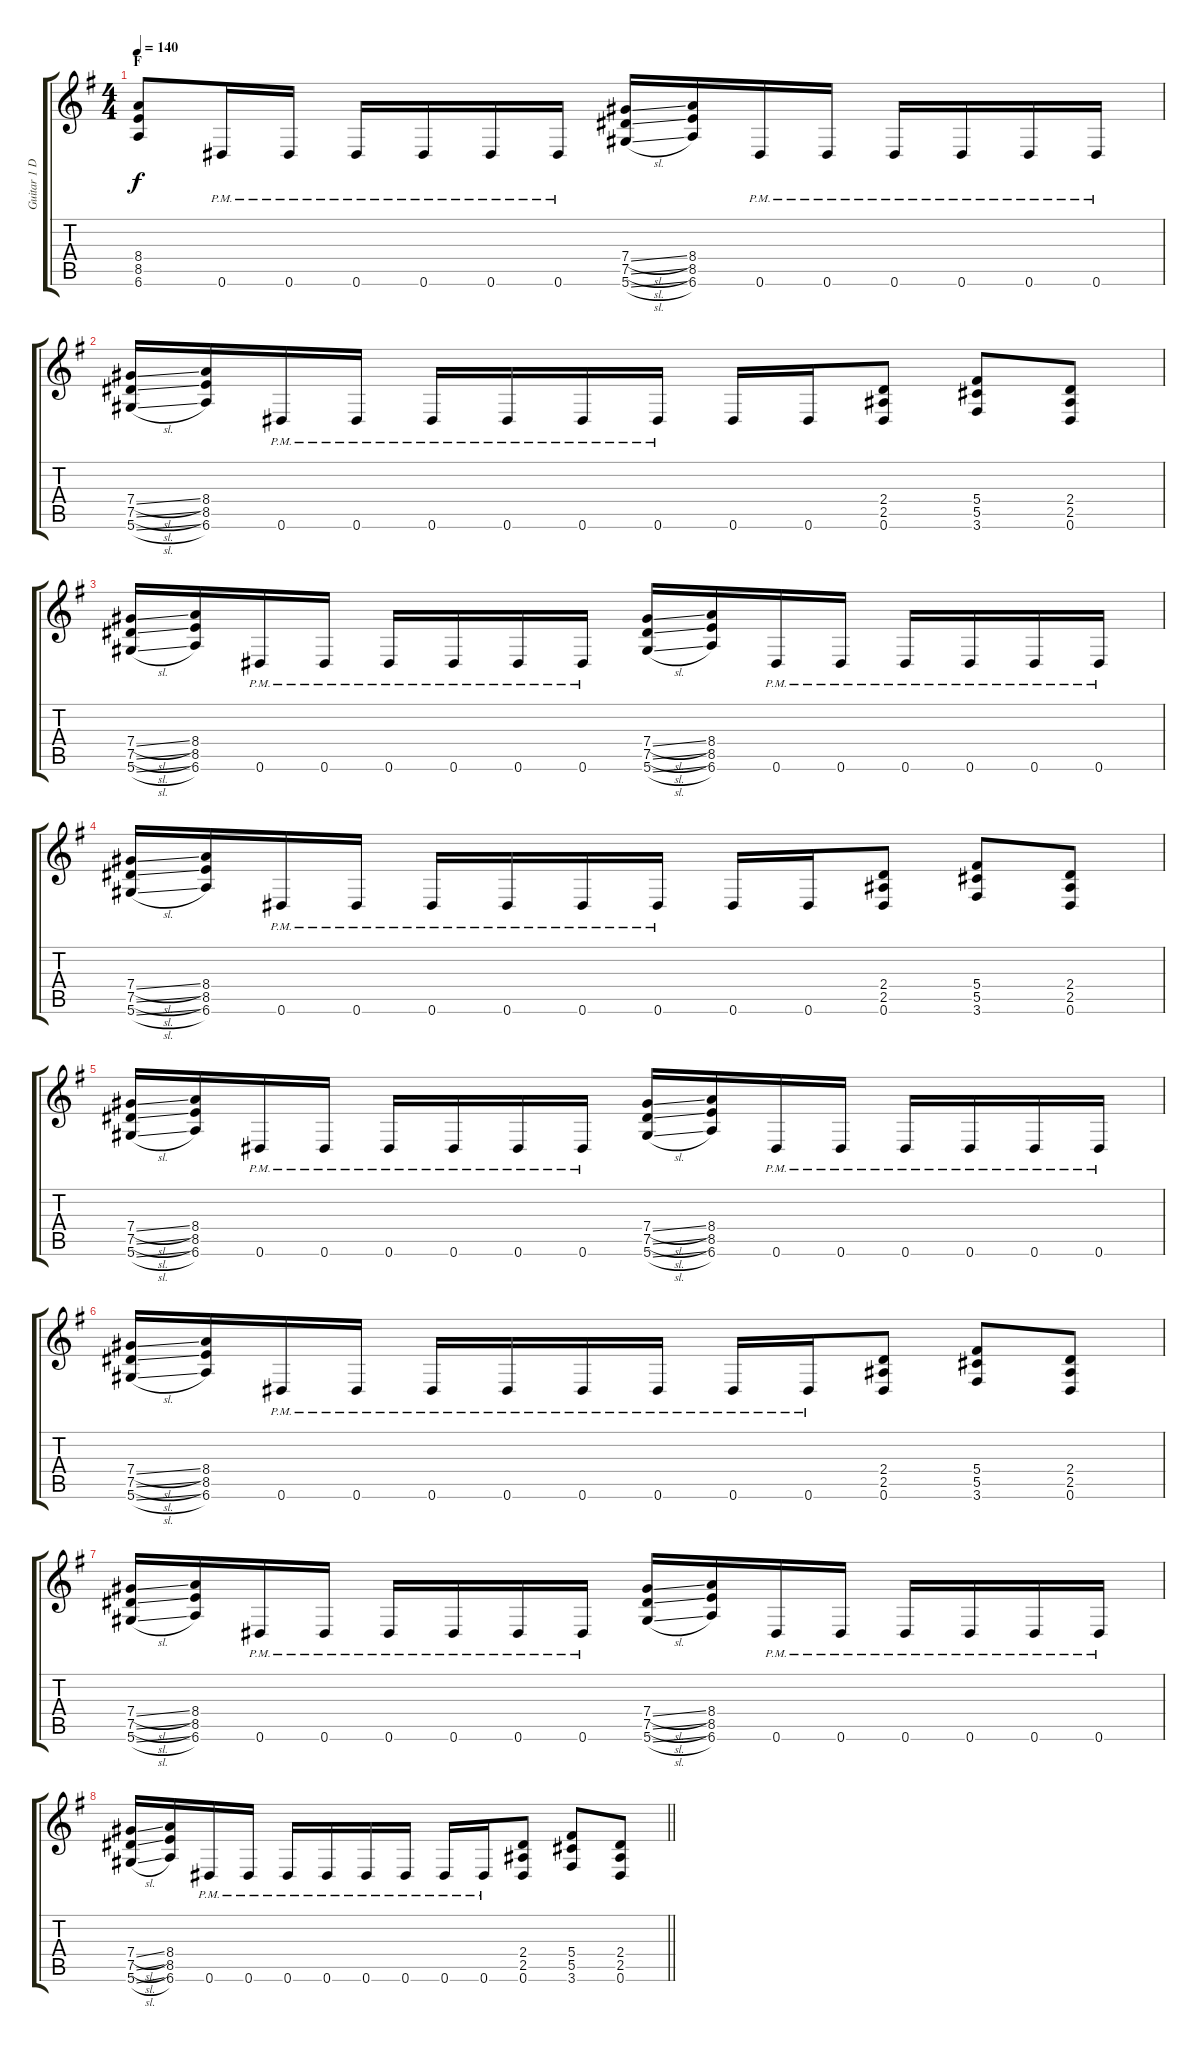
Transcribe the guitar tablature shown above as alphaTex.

\track ("Guitar 1 Doubled" "Guitar 1 D") {instrument overdrivenguitar}
\staff {score tabs}
\tuning (Eb4 Bb3 Gb3 Db3 Ab2 Eb2) {hide}
\ts (4 4)
\section ("" "F")
\tempo 140
\clef g2
\ks g
(8.4 8.5 6.6).8{dy f} 0.6{pm}.16 0.6{pm}.16 0.6{pm}.16 0.6{pm}.16 0.6{pm}.16 0.6{pm}.16 (7.4{sl} 7.5{sl} 5.6{sl}).16 (8.4 8.5 6.6).16 0.6{pm}.16 0.6{pm}.16 0.6{pm}.16 0.6{pm}.16 0.6{pm}.16 0.6{pm}.16 |
(7.4{sl} 7.5{sl} 5.6{sl}).16 (8.4 8.5 6.6).16 0.6{pm}.16 0.6{pm}.16 0.6{pm}.16 0.6{pm}.16 0.6{pm}.16 0.6{pm}.16 0.6.16 0.6.16 (2.4 2.5 0.6).8 (5.4 5.5 3.6).8 (2.4 2.5 0.6).8 |
(7.4{sl} 7.5{sl} 5.6{sl}).16 (8.4 8.5 6.6).16 0.6{pm}.16 0.6{pm}.16 0.6{pm}.16 0.6{pm}.16 0.6{pm}.16 0.6{pm}.16 (7.4{sl} 7.5{sl} 5.6{sl}).16 (8.4 8.5 6.6).16 0.6{pm}.16 0.6{pm}.16 0.6{pm}.16 0.6{pm}.16 0.6{pm}.16 0.6{pm}.16 |
(7.4{sl} 7.5{sl} 5.6{sl}).16 (8.4 8.5 6.6).16 0.6{pm}.16 0.6{pm}.16 0.6{pm}.16 0.6{pm}.16 0.6{pm}.16 0.6{pm}.16 0.6.16 0.6.16 (2.4 2.5 0.6).8 (5.4 5.5 3.6).8 (2.4 2.5 0.6).8 |
(7.4{sl} 7.5{sl} 5.6{sl}).16 (8.4 8.5 6.6).16 0.6{pm}.16 0.6{pm}.16 0.6{pm}.16 0.6{pm}.16 0.6{pm}.16 0.6{pm}.16 (7.4{sl} 7.5{sl} 5.6{sl}).16 (8.4 8.5 6.6).16 0.6{pm}.16 0.6{pm}.16 0.6{pm}.16 0.6{pm}.16 0.6{pm}.16 0.6{pm}.16 |
(7.4{sl} 7.5{sl} 5.6{sl}).16 (8.4 8.5 6.6).16 0.6{pm}.16 0.6{pm}.16 0.6{pm}.16 0.6{pm}.16 0.6{pm}.16 0.6{pm}.16 0.6{pm}.16 0.6{pm}.16 (2.4 2.5 0.6).8 (5.4 5.5 3.6).8 (2.4 2.5 0.6).8 |
(7.4{sl} 7.5{sl} 5.6{sl}).16 (8.4 8.5 6.6).16 0.6{pm}.16 0.6{pm}.16 0.6{pm}.16 0.6{pm}.16 0.6{pm}.16 0.6{pm}.16 (7.4{sl} 7.5{sl} 5.6{sl}).16 (8.4 8.5 6.6).16 0.6{pm}.16 0.6{pm}.16 0.6{pm}.16 0.6{pm}.16 0.6{pm}.16 0.6{pm}.16 |
\barLineRight lightlight
(7.4{sl} 7.5{sl} 5.6{sl}).16 (8.4 8.5 6.6).16 0.6{pm}.16 0.6{pm}.16 0.6{pm}.16 0.6{pm}.16 0.6{pm}.16 0.6{pm}.16 0.6{pm}.16 0.6{pm}.16 (2.4 2.5 0.6).8 (5.4 5.5 3.6).8 (2.4 2.5 0.6).8
